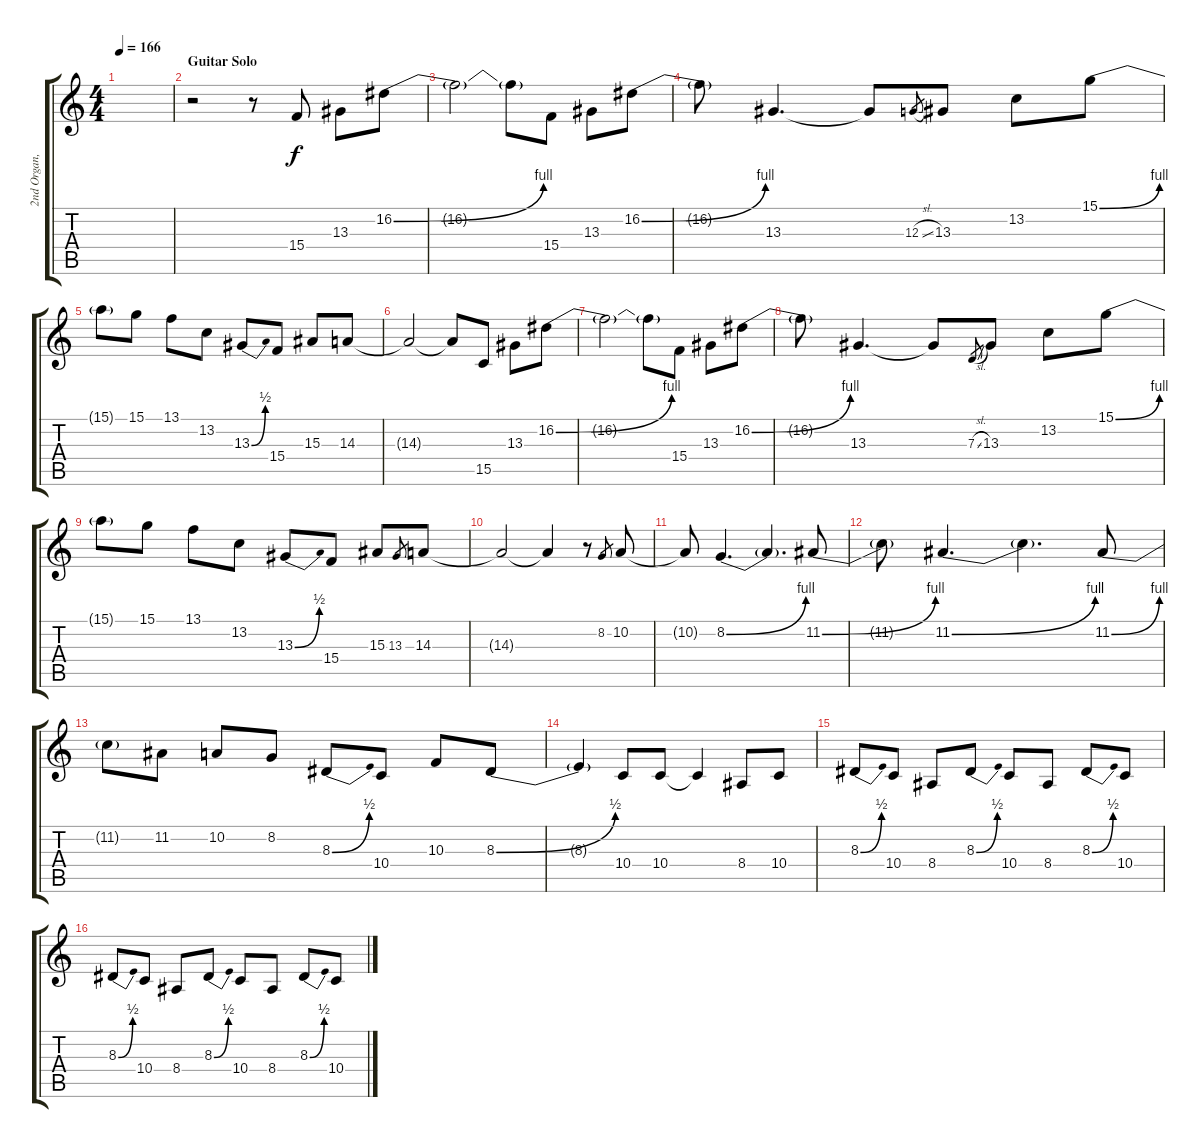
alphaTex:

\track ("2nd Organ, 2nd Lead Guitar - Lord, Black" "2nd Organ,") {instrument rockorgan}
\staff {score tabs}
\tuning (E4 B3 G3 D3 A2 E2) {hide}
\ts (4 4)
\tempo 166
\clef g2
\ks c
|
\section ("" "Guitar Solo")
r.2{instrument overdrivenguitar} r.8 15.4.8 13.3.8 16.2{be (bend 0 0 60 4)}.8 |
16.2{t}.2 16.2{t}.8 15.4.8 13.3.8 16.2{be (bend 0 0 60 4)}.8 |
16.2{t}.8 13.3.4{d} 13.3{t}.8 12.3{sl}.8{gr} 13.3.8 13.2.8 15.1{be (bend 0 0 60 4)}.8 |
15.1{t}.8 15.1.8 13.1.8 13.2.8 13.3{be (bend 0 0 60 2)}.8 15.4.8 15.3.8 14.3.8 |
14.3{t}.2 14.3{t}.8 15.5.8 13.3.8 16.2{be (bend 0 0 60 4)}.8 |
16.2{t}.2 16.2{t}.8 15.4.8 13.3.8 16.2{be (bend 0 0 60 4)}.8 |
16.2{t}.8 13.3.4{d} 13.3{t}.8 7.3{sl}.8{gr} 13.3.8 13.2.8 15.1{be (bend 0 0 60 4)}.8 |
15.1{t}.8 15.1.8 13.1.8 13.2.8 13.3{be (bend 0 0 60 2)}.8 15.4.8 15.3.8 13.3.8{gr} 14.3.8 |
14.3{t}.2 14.3{t}.4 r.8 8.2.8{gr} 10.2.8 |
10.2{t}.8 8.2{be (bend 0 0 60 4)}.4{d} 8.2{t}.4{d} 11.2{be (bend 0 0 60 4)}.8 |
11.2{t}.8 11.2{be (bend 0 0 60 4)}.4{d} 11.2{t}.4{d} 11.2{be (bend 0 0 60 4)}.8 |
11.2{t}.8 11.2.8 10.2.8 8.2.8 8.3{be (bend 0 0 60 2)}.8 10.4.8 10.3.8 8.3{be (bend 0 0 60 2)}.8 |
8.3{t}.4 10.4.8 10.4.8 10.4{t}.4 8.4.8 10.4.8 |
8.3{be (bend 0 0 60 2)}.8 10.4.8 8.4.8 8.3{be (bend 0 0 60 2)}.8 10.4.8 8.4.8 8.3{be (bend 0 0 60 2)}.8 10.4.8 |
8.3{be (bend 0 0 60 2)}.8 10.4.8 8.4.8 8.3{be (bend 0 0 60 2)}.8 10.4.8 8.4.8 8.3{be (bend 0 0 60 2)}.8 10.4.8
